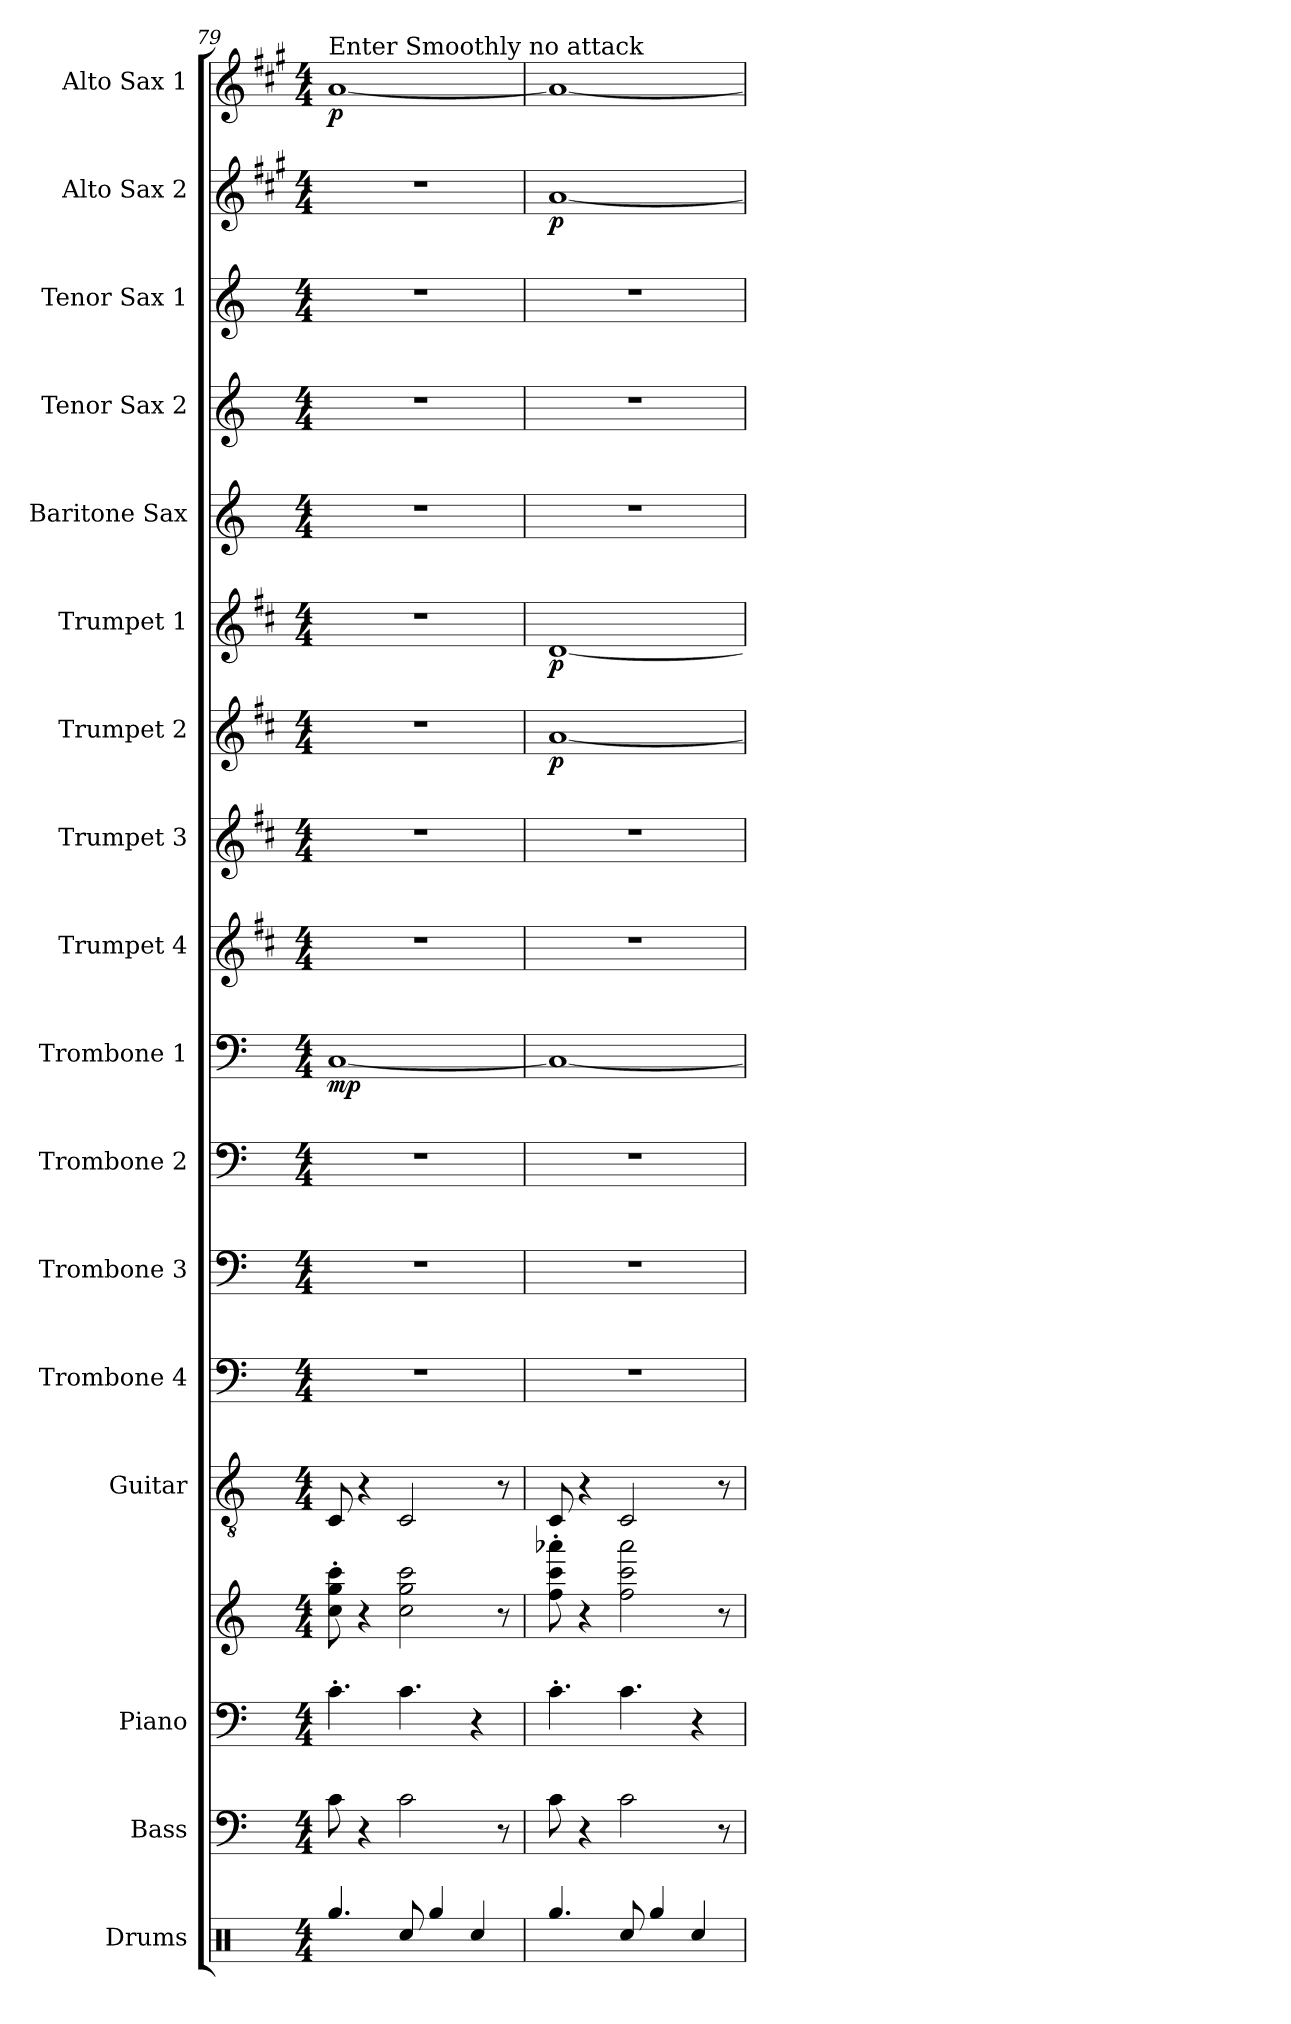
**kern	**kern	**kern	**kern	**kern	**kern	**kern	**kern	**kern	**dynam	**kern	**kern	**kern	**dynam	**kern	**dynam	**kern	**kern	**kern	**kern	**dynam	**kern	**dynam
*part17	*part16	*part15	*part15	*part14	*part13	*part12	*part11	*part10	*part10	*part9	*part8	*part7	*part7	*part6	*part6	*part5	*part4	*part3	*part2	*part2	*part1	*part1
*staff18	*staff17	*staff16	*staff15	*staff14	*staff13	*staff12	*staff11	*staff10	*staff10	*staff9	*staff8	*staff7	*staff7	*staff6	*staff6	*staff5	*staff4	*staff3	*staff2	*staff2	*staff1	*staff1
*I"Drums	*I"Bass	*I"Piano	*	*I"Guitar	*I"Trombone 4	*I"Trombone 3	*I"Trombone 2	*I"Trombone 1	*	*I"Trumpet 4	*I"Trumpet 3	*I"Trumpet 2	*	*I"Trumpet 1	*	*I"Baritone Sax	*I"Tenor Sax 2	*I"Tenor Sax 1	*I"Alto Sax 2	*	*I"Alto Sax 1	*
*I'Drums	*I'Bass	*I'Piano	*	*I'Gtr.	*I'Tbn. 4	*I'Tbn. 3	*I'Tbn. 2	*I'Tbn. 1	*	*I'Tpt. 4	*I'Tpt. 3	*I'Tpt. 2	*	*I'Tpt. 1	*	*I'Bari	*I'Tenor 2	*I'Tenor 1	*I'Alto 2	*	*I'Alto 1	*
*clefX	*clefF4	*clefF4	*clefG2	*clefGv2	*clefF4	*clefF4	*clefF4	*clefF4	*	*clefG2	*clefG2	*clefG2	*	*clefG2	*	*clefG2	*clefG2	*clefG2	*clefG2	*	*clefG2	*
*	*ITrd7c12	*	*	*	*	*	*	*	*	*ITrd1c2	*ITrd1c2	*ITrd1c2	*	*ITrd1c2	*	*ITrd12c21	*ITrd8c14	*ITrd8c14	*ITrd5c9	*	*ITrd5c9	*
*k[]	*k[]	*k[]	*k[]	*k[]	*k[]	*k[]	*k[]	*k[]	*	*k[]	*k[]	*k[]	*	*k[]	*	*k[]	*k[]	*k[]	*k[]	*	*k[]	*
*M4/4	*M4/4	*M4/4	*M4/4	*M4/4	*M4/4	*M4/4	*M4/4	*M4/4	*	*M4/4	*M4/4	*M4/4	*	*M4/4	*	*M4/4	*M4/4	*M4/4	*M4/4	*	*M4/4	*
=79	=79	=79	=79	=79	=79	=79	=79	=79	=79	=79	=79	=79	=79	=79	=79	=79	=79	=79	=79	=79	=79	=79
!	!	!	!	!	!	!	!	!	!	!	!	!	!	!	!	!	!	!	!	!	!LO:TX:a:t=Enter Smoothly no attack	!
!	!	!	!	!	!	!	!	!	!LO:DY:b	!	!	!	!	!	!	!	!	!	!	!	!	!LO:DY:b
4.Rgg/	8C\	4.c'\	8cc\' 8gg\' 8ccc\'	8C/	1r	1r	1r	[1C	mp	1r	1r	1r	.	1r	.	1r	1r	1r	1r	.	[1c	p
.	4r	.	4r	4r	.	.	.	.	.	.	.	.	.	.	.	.	.	.	.	.	.	.
8Rcc/	2C\	4.c\	2cc\ 2gg\ 2ccc\	2C/	.	.	.	.	.	.	.	.	.	.	.	.	.	.	.	.	.	.
4Rgg/	.	.	.	.	.	.	.	.	.	.	.	.	.	.	.	.	.	.	.	.	.	.
4Rcc/	.	4r	.	.	.	.	.	.	.	.	.	.	.	.	.	.	.	.	.	.	.	.
.	8r	.	8r	8r	.	.	.	.	.	.	.	.	.	.	.	.	.	.	.	.	.	.
=80	=80	=80	=80	=80	=80	=80	=80	=80	=80	=80	=80	=80	=80	=80	=80	=80	=80	=80	=80	=80	=80	=80
!	!	!	!	!	!	!	!	!	!	!	!	!	!LO:DY:b	!	!LO:DY:b	!	!	!	!	!LO:DY:b	!	!
4.Rgg/	8C\	4.c'\	8ff\' 8ccc\' 8aaa-X\'	8C/	1r	1r	1r	1C_	.	1r	1r	[1g	p	[1c	p	1r	1r	1r	[1c	p	1c_	.
.	4r	.	4r	4r	.	.	.	.	.	.	.	.	.	.	.	.	.	.	.	.	.	.
8Rcc/	2C\	4.c\	2ff\ 2ccc\ 2aaa-\	2C/	.	.	.	.	.	.	.	.	.	.	.	.	.	.	.	.	.	.
4Rgg/	.	.	.	.	.	.	.	.	.	.	.	.	.	.	.	.	.	.	.	.	.	.
4Rcc/	.	4r	.	.	.	.	.	.	.	.	.	.	.	.	.	.	.	.	.	.	.	.
.	8r	.	8r	8r	.	.	.	.	.	.	.	.	.	.	.	.	.	.	.	.	.	.
=	=	=	=	=	=	=	=	=	=	=	=	=	=	=	=	=	=	=	=	=	=	=
*-	*-	*-	*-	*-	*-	*-	*-	*-	*-	*-	*-	*-	*-	*-	*-	*-	*-	*-	*-	*-	*-	*-
